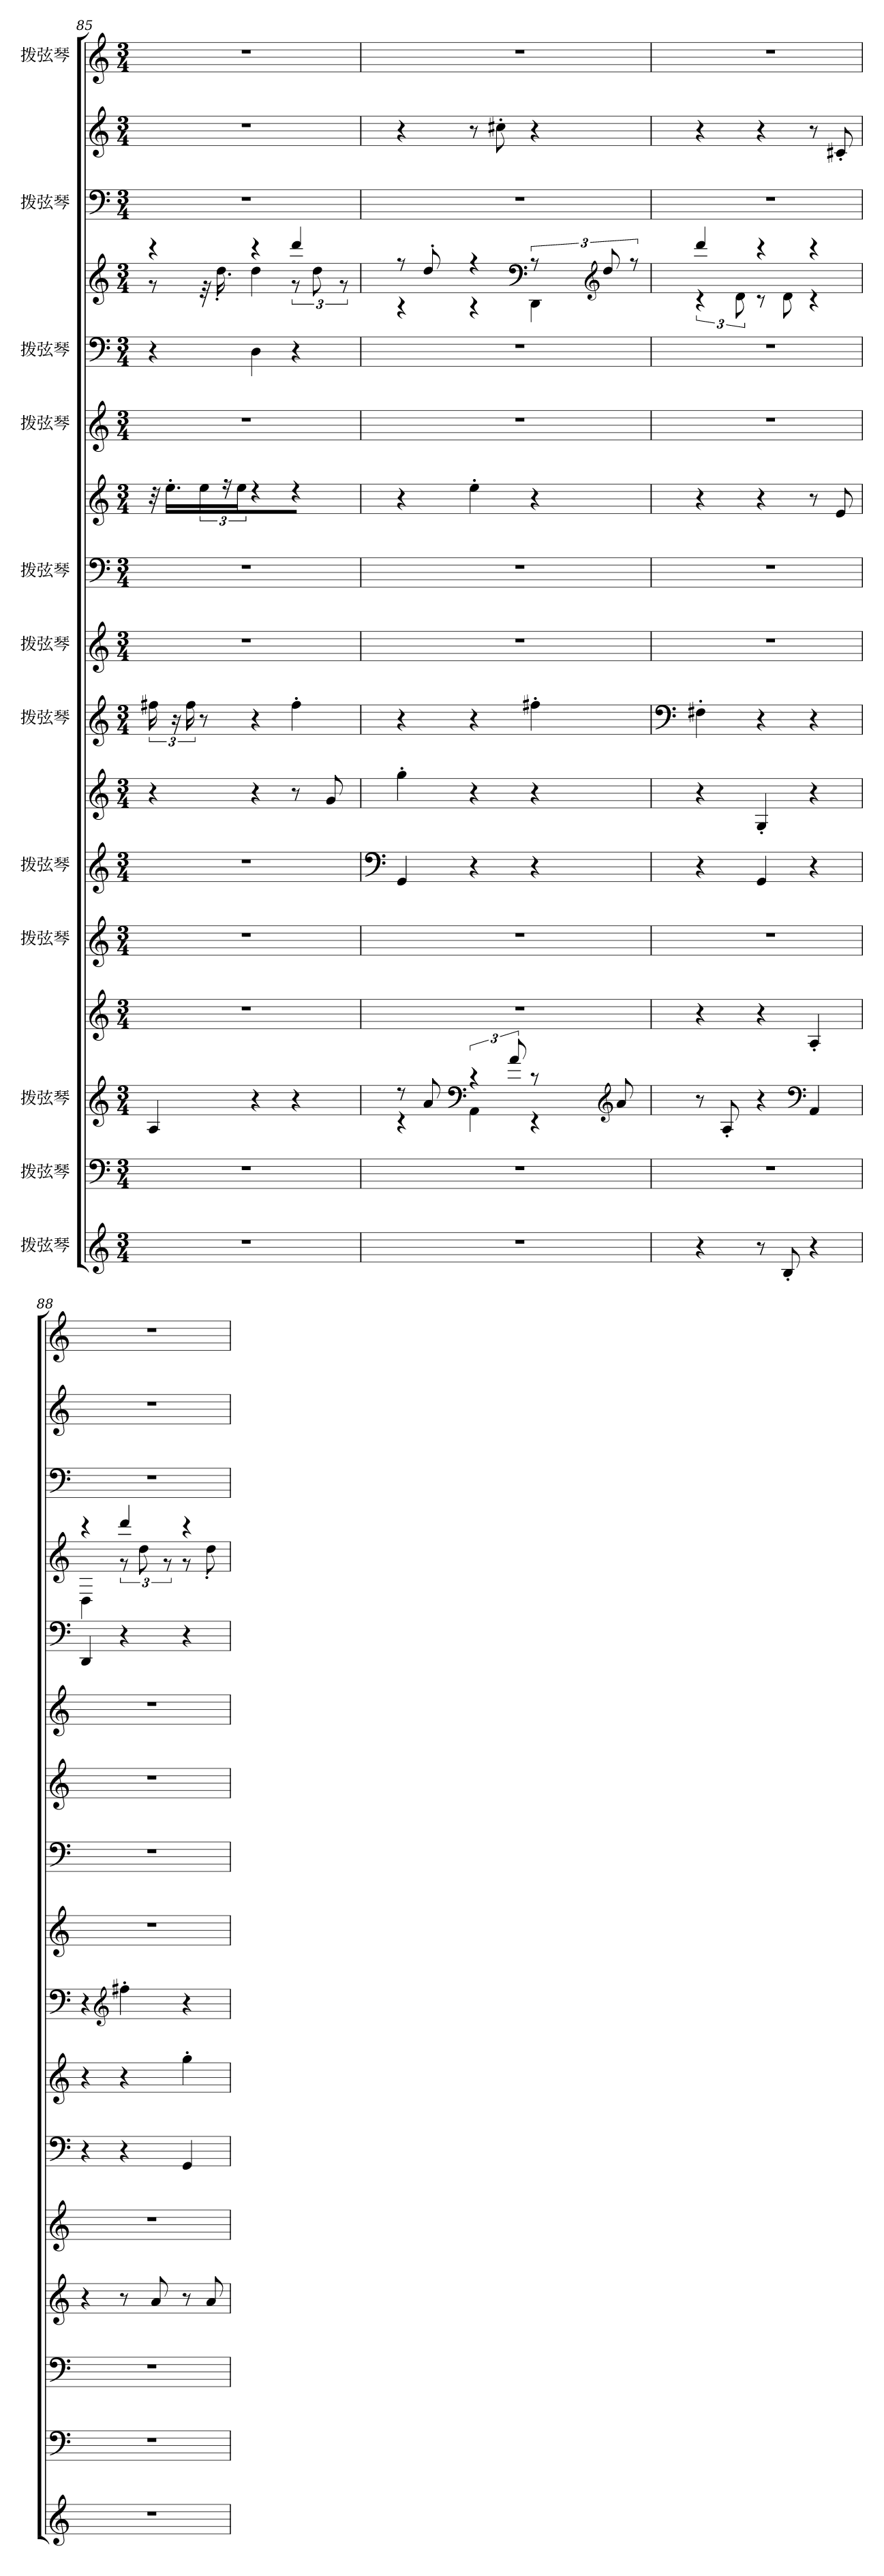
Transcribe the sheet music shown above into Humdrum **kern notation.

**kern	**kern	**kern	**kern	**kern	**kern	**kern	**kern	**kern	**kern	**kern	**kern	**kern	**kern	**kern	**kern	**kern
*part12	*part11	*part10	*part10	*part9	*part8	*part8	*part7	*part6	*part5	*part5	*part4	*part3	*part3	*part2	*part2	*part1
*staff17	*staff16	*staff15	*staff14	*staff13	*staff12	*staff11	*staff10	*staff9	*staff8	*staff7	*staff6	*staff5	*staff4	*staff3	*staff2	*staff1
*I"拨弦琴	*I"拨弦琴	*I"拨弦琴	*	*I"拨弦琴	*I"拨弦琴	*	*I"拨弦琴	*I"拨弦琴	*I"拨弦琴	*	*I"拨弦琴	*I"拨弦琴	*	*I"拨弦琴	*	*I"拨弦琴
*clefG2	*clefF4	*clefG2	*clefG2	*clefG2	*clefG2	*clefG2	*clefG2	*clefG2	*clefF4	*clefG2	*clefG2	*clefF4	*clefG2	*clefF4	*clefG2	*clefG2
*k[]	*k[]	*k[]	*k[]	*k[]	*k[]	*k[]	*k[]	*k[]	*k[]	*k[]	*k[]	*k[]	*k[]	*k[]	*k[]	*k[]
*M3/4	*M3/4	*M3/4	*M3/4	*M3/4	*M3/4	*M3/4	*M3/4	*M3/4	*M3/4	*M3/4	*M3/4	*M3/4	*M3/4	*M3/4	*M3/4	*M3/4
=85	=85	=85	=85	=85	=85	=85	=85	=85	=85	=85	=85	=85	=85	=85	=85	=85
*	*	*	*	*	*	*	*	*	*	*	*	*	*^	*	*	*
2.r	2.r	4A/	2.r	2.r	2.r	4r	24ff#X\	2.r	2.r	32r	2.r	4r	4r	8r	2.r	2.r	2.r
.	.	.	.	.	.	.	.	.	.	16.ee'\LL	.	.	.	.	.	.	.
.	.	.	.	.	.	.	24r	.	.	.	.	.	.	.	.	.	.
.	.	.	.	.	.	.	24ff#\	.	.	.	.	.	.	.	.	.	.
.	.	.	.	.	.	.	8r	.	.	24ee\JJ	.	.	.	32r	.	.	.
.	.	.	.	.	.	.	.	.	.	.	.	.	.	16.dd'\	.	.	.
.	.	.	.	.	.	.	.	.	.	24r	.	.	.	.	.	.	.
.	.	.	.	.	.	.	.	.	.	24ee\	.	.	.	.	.	.	.
.	.	4r	.	.	.	4r	4r	.	.	4r	.	4D\	4r	4dd\	.	.	.
.	.	4r	.	.	.	8r	4ff#'\	.	.	4r	.	4r	4ddd/	12r	.	.	.
.	.	.	.	.	.	.	.	.	.	.	.	.	.	12dd\	.	.	.
.	.	.	.	.	.	8g/	.	.	.	.	.	.	.	.	.	.	.
.	.	.	.	.	.	.	.	.	.	.	.	.	.	12r	.	.	.
!!LO:PB:g=z
=86	=86	=86	=86	=86	=86	=86	=86	=86	=86	=86	=86	=86	=86	=86	=86	=86	=86
*	*	*	*	*	*clefF4	*	*	*	*	*	*	*	*	*	*	*	*
*	*	*^	*	*	*	*	*	*	*	*	*	*	*	*	*	*	*
2.r	2.r	8r	4r	2.r	2.r	4GG/	4gg'\	4r	2.r	2.r	4r	2.r	2.r	8r	4r	2.r	4r	2.r
.	.	8a/	.	.	.	.	.	.	.	.	.	.	.	8dd'/	.	.	.	.
*	*	*clefF4	*	*	*	*	*	*	*	*	*	*	*	*	*	*	*	*
.	.	6r	4AA\	.	.	4r	4r	4r	.	.	4ee'\	.	.	4r	4r	.	8r	.
.	.	.	.	.	.	.	.	.	.	.	.	.	.	.	.	.	8cc#X'\	.
.	.	12a/	.	.	.	.	.	.	.	.	.	.	.	.	.	.	.	.
*	*	*	*	*	*	*	*	*	*	*	*	*	*	*clefF4	*	*	*	*
.	.	8r	4r	.	.	4r	4r	4ff#X'\	.	.	4r	.	.	12r	4DD\	.	4r	.
*	*	*	*	*	*	*	*	*	*	*	*	*	*	*clefG2	*	*	*	*
.	.	.	.	.	.	.	.	.	.	.	.	.	.	12dd/	.	.	.	.
*	*	*clefG2	*	*	*	*	*	*	*	*	*	*	*	*	*	*	*	*
.	.	8a/	.	.	.	.	.	.	.	.	.	.	.	.	.	.	.	.
.	.	.	.	.	.	.	.	.	.	.	.	.	.	12r	.	.	.	.
*	*	*v	*v	*	*	*	*	*	*	*	*	*	*	*	*	*	*	*
=87	=87	=87	=87	=87	=87	=87	=87	=87	=87	=87	=87	=87	=87	=87	=87	=87	=87
*	*	*	*	*	*	*	*clefF4	*	*	*	*	*	*	*	*	*	*
4r	2.r	8r	4r	2.r	4r	4r	4F#X'\	2.r	2.r	4r	2.r	2.r	4ddd/	6r	2.r	4r	2.r
.	.	8A'/	.	.	.	.	.	.	.	.	.	.	.	.	.	.	.
.	.	.	.	.	.	.	.	.	.	.	.	.	.	12d\	.	.	.
8r	.	4r	4r	.	4GG/	4G'/	4r	.	.	4r	.	.	4r	8r	.	4r	.
8B'/	.	.	.	.	.	.	.	.	.	.	.	.	.	8d\	.	.	.
*	*	*clefF4	*	*	*	*	*	*	*	*	*	*	*	*	*	*	*
4r	.	4AA/	4A'/	.	4r	4r	4r	.	.	8r	.	.	4r	4r	.	8r	.
.	.	.	.	.	.	.	.	.	.	8e/	.	.	.	.	.	8c#X'/	.
=88	=88	=88	=88	=88	=88	=88	=88	=88	=88	=88	=88	=88	=88	=88	=88	=88	=88
2.r	2.r	2.r	4r	2.r	4r	4r	4r	2.r	2.r	2.r	2.r	4DD/	4r	4D\	2.r	2.r	2.r
*	*	*	*	*	*	*	*clefG2	*	*	*	*	*	*	*	*	*	*
.	.	.	8r	.	4r	4r	4ff#X'\	.	.	.	.	4r	4ddd/	12r	.	.	.
.	.	.	.	.	.	.	.	.	.	.	.	.	.	12dd\	.	.	.
.	.	.	8a/	.	.	.	.	.	.	.	.	.	.	.	.	.	.
.	.	.	.	.	.	.	.	.	.	.	.	.	.	12r	.	.	.
.	.	.	8r	.	4GG/	4gg'\	4r	.	.	.	.	4r	4r	8r	.	.	.
.	.	.	8a/	.	.	.	.	.	.	.	.	.	.	8dd'\	.	.	.
*	*	*	*	*	*	*	*	*	*	*	*	*	*v	*v	*	*	*
=	=	=	=	=	=	=	=	=	=	=	=	=	=	=	=	=
*-	*-	*-	*-	*-	*-	*-	*-	*-	*-	*-	*-	*-	*-	*-	*-	*-
